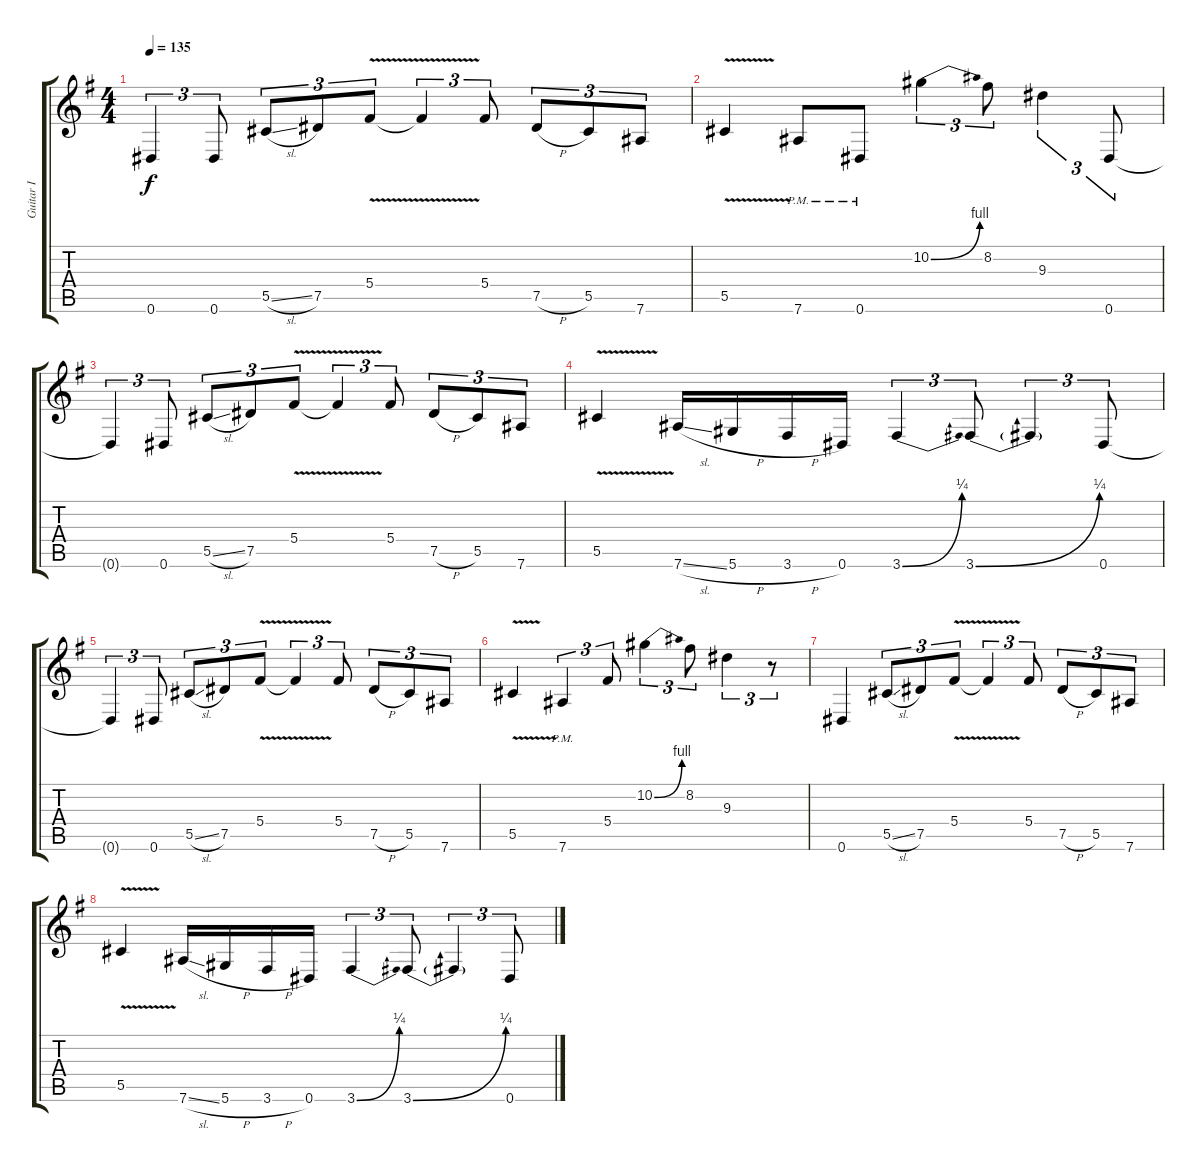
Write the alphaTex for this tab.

\track ("Guitar I" "Guitar I") {instrument distortionguitar}
\staff {score tabs}
\tuning (Eb4 Bb3 Gb3 Db3 Ab2 Eb2) {hide}
\ts (4 4)
\tempo 135
\clef g2
\ks eminor
0.6{t}.4{tu (3 2) dy f} 0.6.8{tu (3 2)} 5.5{sl}.8{tu (3 2)} 7.5.8{tu (3 2)} 5.4{v}.8{tu (3 2)} 5.4{t}.4{tu (3 2)} 5.4.8{tu (3 2)} 7.5{h}.8{tu (3 2)} 5.5.8{tu (3 2)} 7.6.8{tu (3 2)} |
5.5{v}.4 7.6{pm}.8 0.6{pm}.8 10.2{be (bend 0 0 60 4)}.4{tu (3 2)} 8.2.8{tu (3 2)} 9.3.4{tu (3 2)} 0.6.8{tu (3 2)} |
0.6{t}.4{tu (3 2)} 0.6.8{tu (3 2)} 5.5{sl}.8{tu (3 2)} 7.5.8{tu (3 2)} 5.4{v}.8{tu (3 2)} 5.4{t}.4{tu (3 2)} 5.4.8{tu (3 2)} 7.5{h}.8{tu (3 2)} 5.5.8{tu (3 2)} 7.6.8{tu (3 2)} |
5.5{v}.4 7.6{sl}.16 5.6{h}.16 3.6{h}.16 0.6.16 3.6{be (bend 0 0 60 1)}.4{tu (3 2)} 3.6{be (bend 0 0 60 1)}.8{tu (3 2)} 3.6{t}.4{tu (3 2)} 0.6.8{tu (3 2)} |
0.6{t}.4{tu (3 2)} 0.6.8{tu (3 2)} 5.5{sl}.8{tu (3 2)} 7.5.8{tu (3 2)} 5.4{v}.8{tu (3 2)} 5.4{t}.4{tu (3 2)} 5.4.8{tu (3 2)} 7.5{h}.8{tu (3 2)} 5.5.8{tu (3 2)} 7.6.8{tu (3 2)} |
5.5{v}.4 7.6{pm}.4{tu (3 2)} 5.4.8{tu (3 2)} 10.2{be (bend 0 0 60 4)}.4{tu (3 2)} 8.2.8{tu (3 2)} 9.3.4{tu (3 2)} r.8{tu (3 2)} |
0.6.4 5.5{sl}.8{tu (3 2)} 7.5.8{tu (3 2)} 5.4{v}.8{tu (3 2)} 5.4{t}.4{tu (3 2)} 5.4.8{tu (3 2)} 7.5{h}.8{tu (3 2)} 5.5.8{tu (3 2)} 7.6.8{tu (3 2)} |
5.5{v}.4 7.6{sl}.16 5.6{h}.16 3.6{h}.16 0.6.16 3.6{be (bend 0 0 60 1)}.4{tu (3 2)} 3.6{be (bend 0 0 60 1)}.8{tu (3 2)} 3.6{t}.4{tu (3 2)} 0.6.8{tu (3 2)}
